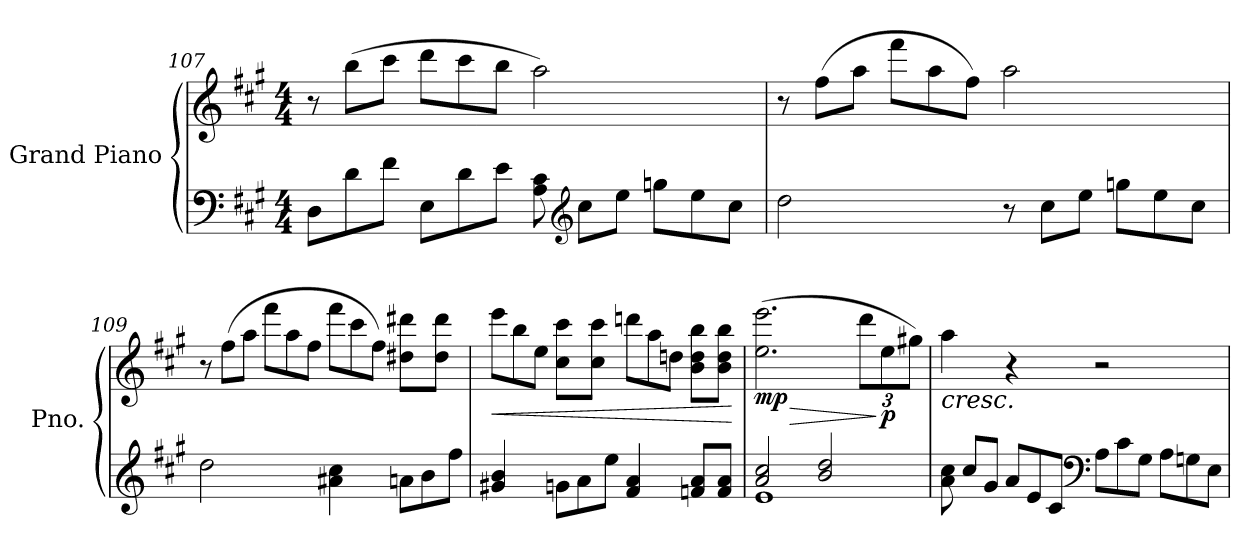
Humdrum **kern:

**kern	**kern	**dynam
*part1	*part1	*part1
*staff2	*staff1	*staff1/2
*I"Grand Piano	*	*
*I'Pno.	*	*
*clefF4	*clefG2	*
*k[f#c#g#]	*k[f#c#g#]	*
*M4/4	*M4/4	*
*Xtuplet	*Xtuplet	*
=107	=107	=107
12D\L	12r	.
12d\	(>12bb\L	.
12f#\J	12ccc#\J	.
12E\L	12ddd\L	.
12d\	12ccc#\	.
12e\J	12bb\J	.
12A\ 12c#\	2aa\)	.
*clefG2	*	*
12cc#\L	.	.
12ee\J	.	.
12ggn\L	.	.
12ee\	.	.
12cc#\J	.	.
!!LO:PB:g=z
=108	=108	=108
2dd\	12r	.
.	(>12ff#\L	.
.	12aa\J	.
.	12fff#\L	.
.	12aa\	.
.	12ff#\J)	.
12r	2aa\	.
12cc#\L	.	.
12ee\J	.	.
12ggn\L	.	.
12ee\	.	.
12cc#\J	.	.
=109	=109	=109
2dd\	12r	.
.	(>12ff#\L	.
.	12aa\J	.
.	12fff#\L	.
.	12aa\	.
.	12ff#\J	.
4a#X\ 4cc#\	12fff#\L	.
.	12ccc#\	.
.	12ff#\J)	.
12an\L	8dd#X\ 8ddd#X\L	.
12b\	.	.
.	8dd#\ 8ddd#\J	.
12ff#\J	.	.
=110	=110	=110
!	!	!LO:HP:b
4g#X/ 4b/	12eee\L	<
.	12bb\	.
.	12ee\J	.
12gn\L	8cc#\ 8ccc#\L	.
12a\	.	.
.	8cc#\ 8ccc#\J	.
12ee\J	.	.
4f#/ 4a/	12dddn\L	.
.	12aa\	.
.	12ddn\J	.
8fn/ 8a/L	8b\ 8dd\ 8bb\L	.
8f/ 8a/J	8b\ 8dd\ 8bb\J	.
.	.	[
=111	=111	=111
*^	*	*
!	!	!	!LO:HP:b
!	!	!	!LO:DY:n=1:b
2a/ 2cc#/	1e	(>2.ee\ 2.eee\	> mp
2b/ 2dd/	.	.	.
*	*	*tuplet	*
*	*	*Xbrackettup	*
.	.	12ddd\L	.
!	!	!	!LO:DY:n=2:b
.	.	12ee\	] p
.	.	12gg#X\J)	.
*v	*v	*	*
!!LO:LB:g=z
=112	=112	=112
!	!LO:TX:b:i:t=cresc.	!
12a\ 12cc#\	4aa\	.
12cc#/L	.	.
12g#/J	.	.
12a/L	4r	.
12e/	.	.
12c#/J	.	.
*clefF4	*	*
12A\L	2r	.
12c#\	.	.
12G#\J	.	.
12A\L	.	.
12Gn\	.	.
12E\J	.	.
=	=	=
*-	*-	*-
